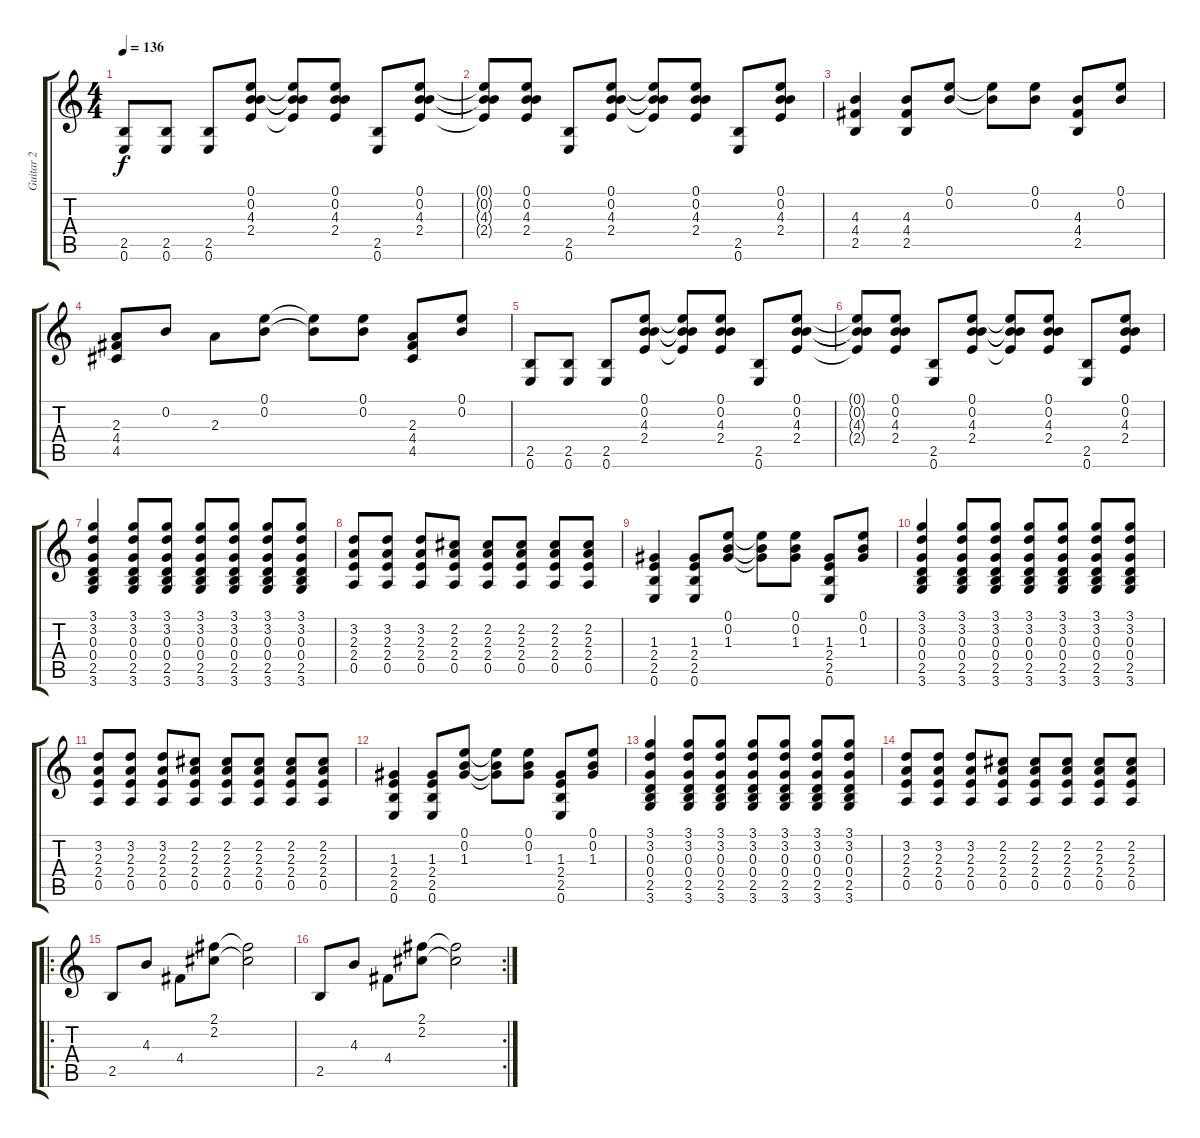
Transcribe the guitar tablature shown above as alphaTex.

\track ("Guitar 2" "Guitar 2") {instrument overdrivenguitar}
\staff {score tabs}
\tuning (E4 B3 G3 D3 A2 E2) {hide}
\ts (4 4)
\tempo 136
\clef g2
\ks c
(2.5 0.6).8{dy f} (2.5 0.6).8 (2.5 0.6).8 (0.1 0.2 4.3 2.4).8 (0.1{t} 0.2{t} 4.3{t} 2.4{t}).8 (0.1 0.2 4.3 2.4).8 (2.5 0.6).8 (0.1 0.2 4.3 2.4).8 |
(0.1{t} 0.2{t} 4.3{t} 2.4{t}).8 (0.1 0.2 4.3 2.4).8 (2.5 0.6).8 (0.1 0.2 4.3 2.4).8 (0.1{t} 0.2{t} 4.3{t} 2.4{t}).8 (0.1 0.2 4.3 2.4).8 (2.5 0.6).8 (0.1 0.2 4.3 2.4).8 |
(4.3 4.4 2.5).4 (4.3 4.4 2.5).8 (0.1 0.2).8 (0.1{t} 0.2{t}).8 (0.1 0.2).8 (4.3 4.4 2.5).8 (0.1 0.2).8 |
(2.3 4.4 4.5).8 0.2.8 2.3.8 (0.1 0.2).8 (0.1{t} 0.2{t}).8 (0.1 0.2).8 (2.3 4.4 4.5).8 (0.1 0.2).8 |
(2.5 0.6).8 (2.5 0.6).8 (2.5 0.6).8 (0.1 0.2 4.3 2.4).8 (0.1{t} 0.2{t} 4.3{t} 2.4{t}).8 (0.1 0.2 4.3 2.4).8 (2.5 0.6).8 (0.1 0.2 4.3 2.4).8 |
(0.1{t} 0.2{t} 4.3{t} 2.4{t}).8 (0.1 0.2 4.3 2.4).8 (2.5 0.6).8 (0.1 0.2 4.3 2.4).8 (0.1{t} 0.2{t} 4.3{t} 2.4{t}).8 (0.1 0.2 4.3 2.4).8 (2.5 0.6).8 (0.1 0.2 4.3 2.4).8 |
(3.1 3.2 0.3 0.4 2.5 3.6).4 (3.1 3.2 0.3 0.4 2.5 3.6).8 (3.1 3.2 0.3 0.4 2.5 3.6).8 (3.1 3.2 0.3 0.4 2.5 3.6).8 (3.1 3.2 0.3 0.4 2.5 3.6).8 (3.1 3.2 0.3 0.4 2.5 3.6).8 (3.1 3.2 0.3 0.4 2.5 3.6).8 |
(3.2 2.3 2.4 0.5).8 (3.2 2.3 2.4 0.5).8 (3.2 2.3 2.4 0.5).8 (2.2 2.3 2.4 0.5).8 (2.2 2.3 2.4 0.5).8 (2.2 2.3 2.4 0.5).8 (2.2 2.3 2.4 0.5).8 (2.2 2.3 2.4 0.5).8 |
(1.3 2.4 2.5 0.6).4 (1.3 2.4 2.5 0.6).8 (0.1 0.2 1.3).8 (0.1{t} 0.2{t} 1.3{t}).8 (0.1 0.2 1.3).8 (1.3 2.4 2.5 0.6).8 (0.1 0.2 1.3).8 |
(3.1 3.2 0.3 0.4 2.5 3.6).4 (3.1 3.2 0.3 0.4 2.5 3.6).8 (3.1 3.2 0.3 0.4 2.5 3.6).8 (3.1 3.2 0.3 0.4 2.5 3.6).8 (3.1 3.2 0.3 0.4 2.5 3.6).8 (3.1 3.2 0.3 0.4 2.5 3.6).8 (3.1 3.2 0.3 0.4 2.5 3.6).8 |
(3.2 2.3 2.4 0.5).8 (3.2 2.3 2.4 0.5).8 (3.2 2.3 2.4 0.5).8 (2.2 2.3 2.4 0.5).8 (2.2 2.3 2.4 0.5).8 (2.2 2.3 2.4 0.5).8 (2.2 2.3 2.4 0.5).8 (2.2 2.3 2.4 0.5).8 |
(1.3 2.4 2.5 0.6).4 (1.3 2.4 2.5 0.6).8 (0.1 0.2 1.3).8 (0.1{t} 0.2{t} 1.3{t}).8 (0.1 0.2 1.3).8 (1.3 2.4 2.5 0.6).8 (0.1 0.2 1.3).8 |
(3.1 3.2 0.3 0.4 2.5 3.6).4 (3.1 3.2 0.3 0.4 2.5 3.6).8 (3.1 3.2 0.3 0.4 2.5 3.6).8 (3.1 3.2 0.3 0.4 2.5 3.6).8 (3.1 3.2 0.3 0.4 2.5 3.6).8 (3.1 3.2 0.3 0.4 2.5 3.6).8 (3.1 3.2 0.3 0.4 2.5 3.6).8 |
(3.2 2.3 2.4 0.5).8 (3.2 2.3 2.4 0.5).8 (3.2 2.3 2.4 0.5).8 (2.2 2.3 2.4 0.5).8 (2.2 2.3 2.4 0.5).8 (2.2 2.3 2.4 0.5).8 (2.2 2.3 2.4 0.5).8 (2.2 2.3 2.4 0.5).8 |
\ro
2.5.8 4.3.8 4.4.8 (2.1 2.2).8 (2.1{t} 2.2{t}).2 |
\rc 2
2.5.8 4.3.8 4.4.8 (2.1 2.2).8 (2.1{t} 2.2{t}).2
